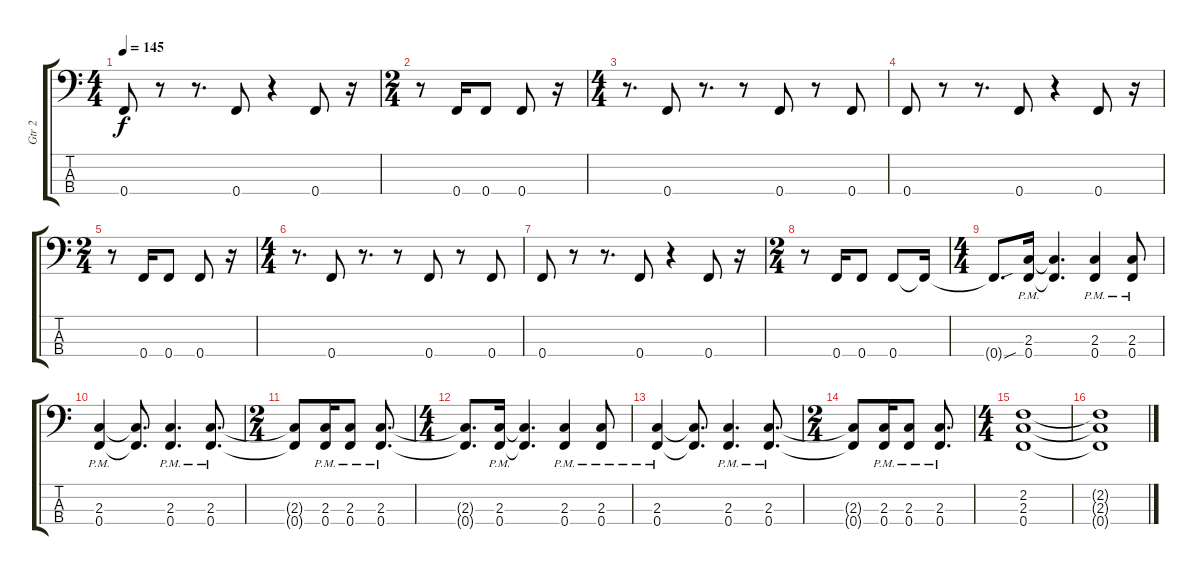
\track ("Gtr 2" "Gtr 2") {instrument overdrivenguitar}
\staff {score tabs}
\tuning (Ab2 Eb2 Bb1 F1) {hide}
\ts (4 4)
\tempo 145
\clef f4
\ks c
0.4.8{dy f} r.8 r.8{d} 0.4.8 r.4 0.4.8 r.16 |
\ts (2 4)
r.8 0.4.16 0.4.8 0.4.8 r.16 |
\ts (4 4)
r.8{d} 0.4.8 r.8{d} r.8 0.4.8 r.8 0.4.8 |
0.4.8 r.8 r.8{d} 0.4.8 r.4 0.4.8 r.16 |
\ts (2 4)
r.8 0.4.16 0.4.8 0.4.8 r.16 |
\ts (4 4)
r.8{d} 0.4.8 r.8{d} r.8 0.4.8 r.8 0.4.8 |
0.4.8 r.8 r.8{d} 0.4.8 r.4 0.4.8 r.16 |
\ts (2 4)
r.8 0.4.16 0.4.8 0.4.8 0.4{t}.16 |
\ts (4 4)
0.4{sou t}.8{d} (2.3{pm} 0.4{pm}).16 (2.3{t} 0.4{t}).4{d} (2.3{pm} 0.4{pm}).4 (2.3{pm} 0.4{pm}).8 |
(2.3{pm} 0.4{pm}).4 (2.3{t} 0.4{t}).8{d} (2.3{pm} 0.4{pm}).4{d} (2.3{pm} 0.4{pm}).8{d} |
\ts (2 4)
(2.3{t} 0.4{t}).8 (2.3{pm} 0.4{pm}).16 (2.3{pm} 0.4{pm}).8 (2.3{pm} 0.4{pm}).8{d} |
\ts (4 4)
(2.3{t} 0.4{t}).8{d} (2.3{pm} 0.4{pm}).16 (2.3{t} 0.4{t}).4{d} (2.3{pm} 0.4{pm}).4 (2.3{pm} 0.4{pm}).8 |
(2.3{pm} 0.4{pm}).4 (2.3{t} 0.4{t}).8{d} (2.3{pm} 0.4{pm}).4{d} (2.3{pm} 0.4{pm}).8{d} |
\ts (2 4)
(2.3{t} 0.4{t}).8 (2.3{pm} 0.4{pm}).16 (2.3{pm} 0.4{pm}).8 (2.3{pm} 0.4{pm}).8{d} |
\ts (4 4)
(2.2 2.3 0.4).1 |
(2.2{t} 2.3{t} 0.4{t}).1
